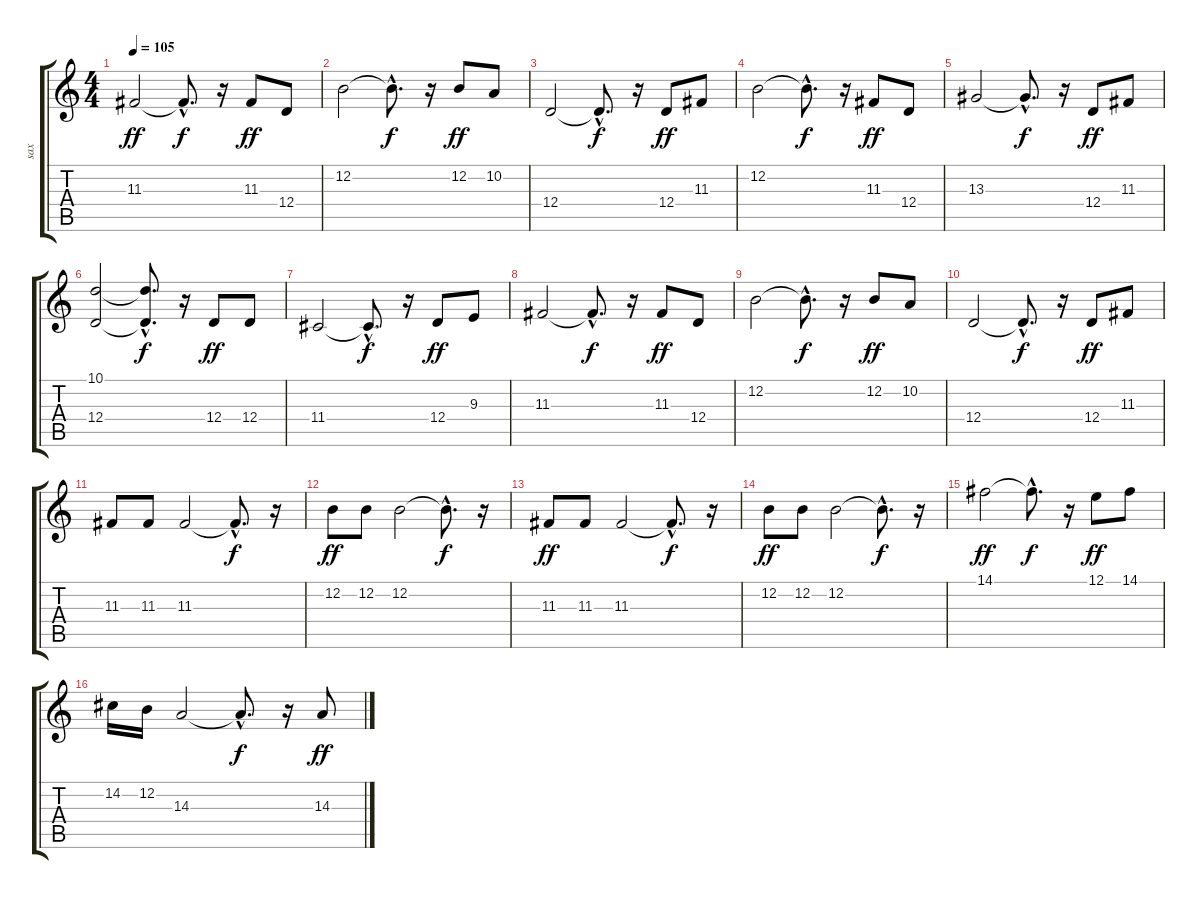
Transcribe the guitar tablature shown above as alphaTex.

\track ("sax" "sax") {instrument tenorsax}
\staff {score tabs}
\tuning (E4 B3 G3 D3 A2 E2) {hide}
\ts (4 4)
\tempo 105
\clef g2
\ks c
11.3.2{dy ff} 11.3{hac t}.8{d dy f} r.16 11.3.8{dy ff} 12.4.8 |
12.2.2 12.2{hac t}.8{d dy f} r.16 12.2.8{dy ff} 10.2.8 |
12.4.2 12.4{hac t}.8{d dy f} r.16 12.4.8{dy ff} 11.3.8 |
12.2.2 12.2{hac t}.8{d dy f} r.16 11.3.8{dy ff} 12.4.8 |
13.3.2 13.3{hac t}.8{d dy f} r.16 12.4.8{dy ff} 11.3.8 |
(10.1 12.4).2 (10.1{hac t} 12.4{hac t}).8{d dy f} r.16 12.4.8{dy ff} 12.4.8 |
11.4.2 11.4{hac t}.8{d dy f} r.16 12.4.8{dy ff} 9.3.8 |
11.3.2 11.3{hac t}.8{d dy f} r.16 11.3.8{dy ff} 12.4.8 |
12.2.2 12.2{hac t}.8{d dy f} r.16 12.2.8{dy ff} 10.2.8 |
12.4.2 12.4{hac t}.8{d dy f} r.16 12.4.8{dy ff} 11.3.8 |
11.3.8 11.3.8 11.3.2 11.3{hac t}.8{d dy f} r.16 |
12.2.8{dy ff} 12.2.8 12.2.2 12.2{hac t}.8{d dy f} r.16 |
11.3.8{dy ff} 11.3.8 11.3.2 11.3{hac t}.8{d dy f} r.16 |
12.2.8{dy ff} 12.2.8 12.2.2 12.2{hac t}.8{d dy f} r.16 |
14.1.2{dy ff instrument baritonesax} 14.1{hac t}.8{d dy f} r.16 12.1.8{dy ff} 14.1.8 |
14.2.16 12.2.16 14.3.2 14.3{hac t}.8{d dy f} r.16 14.3.8{dy ff}
